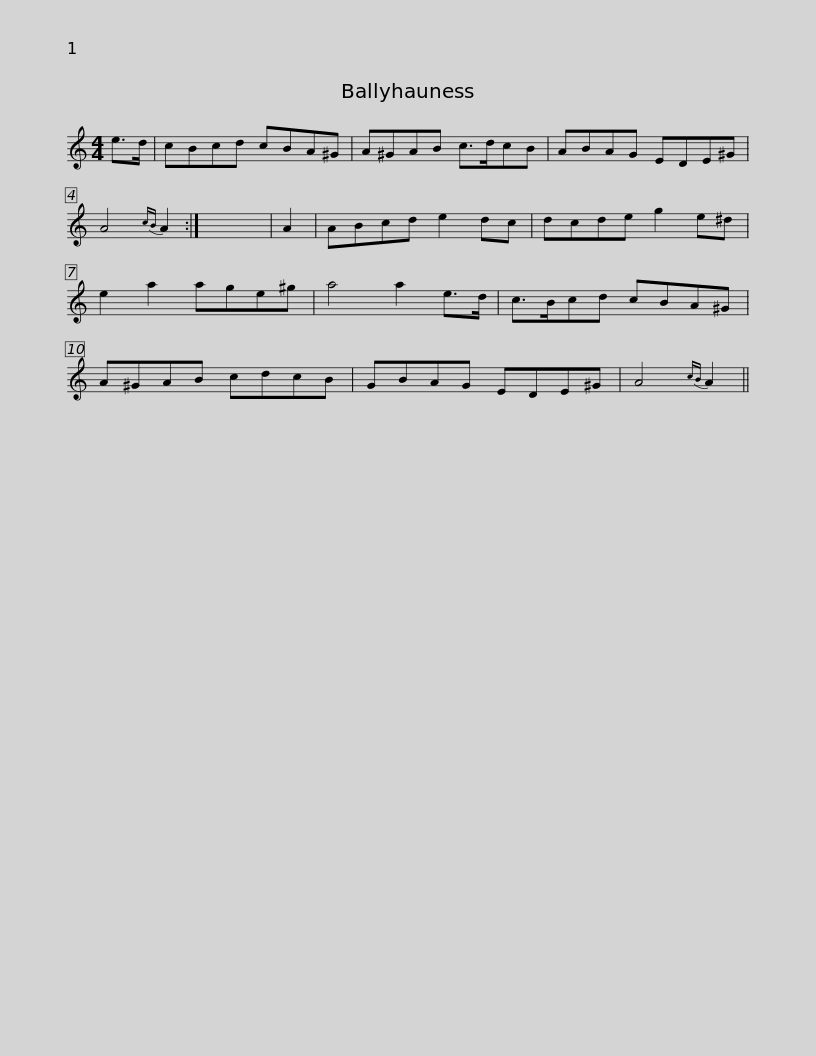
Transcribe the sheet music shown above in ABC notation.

X:1
L:1/8
M:4/4
I:linebreak $
K:C
V:1 treble
V:1
 e>d | cBcd cBA^G | A^GAB c>dcB | ABAG EDE^G | A4{cB} A2 :| %5
 x8 | A2 | ABcd e2 dc |$ dcde g2 e^d | e2 a2 age^g | %10
 a4 a2 e>d | c>Bcd cBA^G | A^GAB cdcB | GBAG EDE^G |$ A4{cB} A2 || %15
